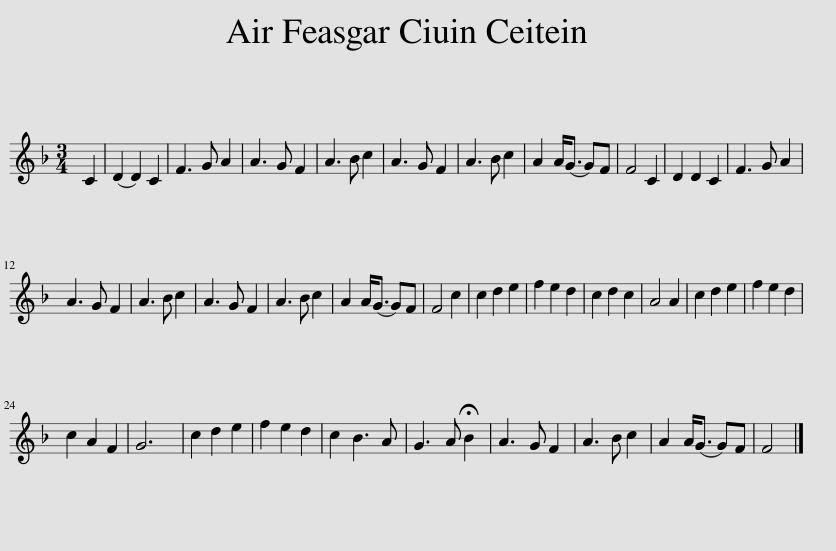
X:1
L:1/8
M:3/4
I:linebreak $
K:F
V:1 treble
V:1
 C2 | (D2 D2) C2 | F3 G A2 | A3 G F2 | A3 B c2 | %5
 A3 G F2 | A3 B c2 | A2 A<(G G)F | F4 C2 | D2 D2 C2 | %10
 F3 G A2 |$ A3 G F2 | A3 B c2 | A3 G F2 | A3 B c2 | %15
 A2 A<(G G)F | F4 c2 | c2 d2 e2 | f2 e2 d2 | c2 d2 c2 | %20
 A4 A2 | c2 d2 e2 | f2 e2 d2 |$ c2 A2 F2 | G6 | %25
 c2 d2 e2 | f2 e2 d2 | c2 B3 A | G3 A !fermata!B2 | A3 G F2 | %30
 A3 B c2 | A2 A<(G G)F | F4 |] %33
